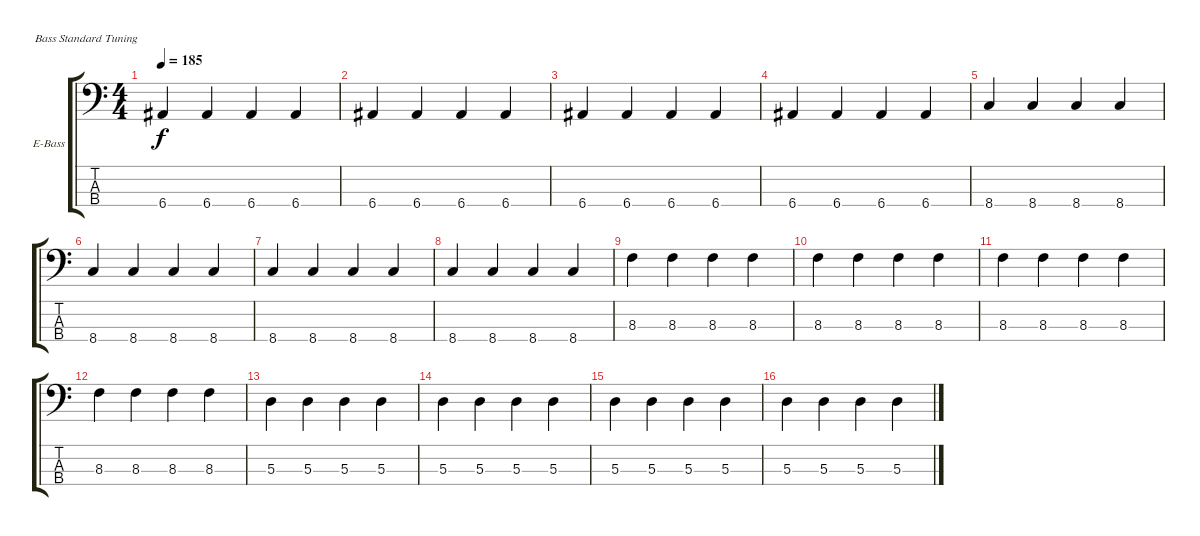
\defaultSystemsLayout 4
\bracketExtendMode groupsimilarinstruments
\firstSystemTrackNameOrientation horizontal
\otherSystemsTrackNameOrientation horizontal
\track ("David Desrosiers" "E-Bass") {instrument electricbassfinger}
\staff {score tabs}
\tuning (G2 D2 A1 E1)
\ts (4 4)
\tempo 185
\clef f4
\scale
0.333333
\ks c
6.4.4{dy f} 6.4.4 6.4.4 6.4.4 |
\scale
0.333333 6.4.4 6.4.4 6.4.4 6.4.4 |
\scale
0.333333 6.4.4 6.4.4 6.4.4 6.4.4 |
\scale
0.333333 6.4.4 6.4.4 6.4.4 6.4.4 |
\scale
0.333333 8.4.4 8.4.4 8.4.4 8.4.4 |
\scale
0.333333 8.4.4 8.4.4 8.4.4 8.4.4 |
\scale
0.333333 8.4.4 8.4.4 8.4.4 8.4.4 |
\scale
0.333333 8.4.4 8.4.4 8.4.4 8.4.4 |
\scale
0.333333 8.3.4 8.3.4 8.3.4 8.3.4 |
\scale
0.333333 8.3.4 8.3.4 8.3.4 8.3.4 |
\scale
0.333333 8.3.4 8.3.4 8.3.4 8.3.4 |
\scale
0.333333 8.3.4 8.3.4 8.3.4 8.3.4 |
\scale
0.333333 5.3.4 5.3.4 5.3.4 5.3.4 |
\scale
0.333333 5.3.4 5.3.4 5.3.4 5.3.4 |
\scale
0.333333 5.3.4 5.3.4 5.3.4 5.3.4 |
\scale
0.333333 5.3.4 5.3.4 5.3.4 5.3.4
